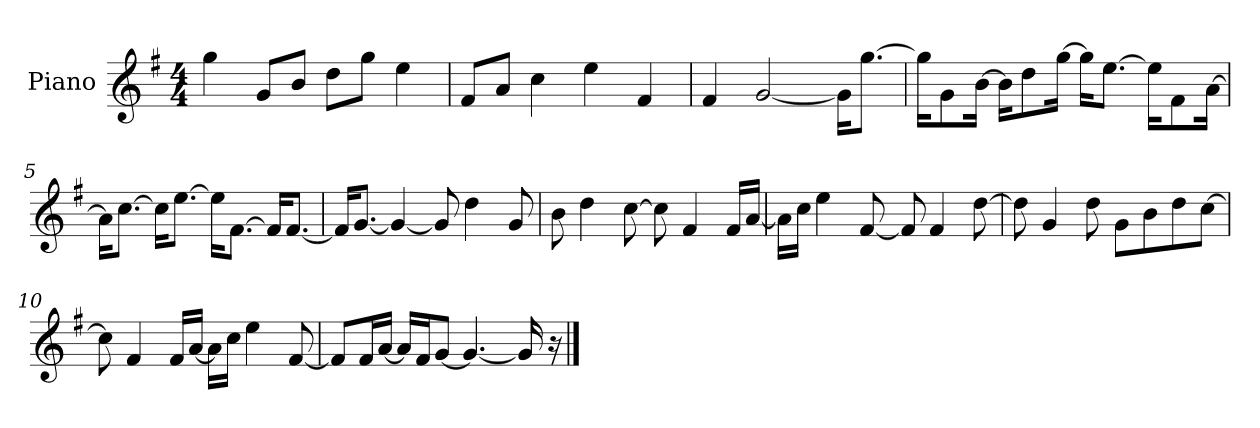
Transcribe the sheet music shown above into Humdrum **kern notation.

**kern
*part1
*staff1
*I"Piano
*I'P-no
*clefG2
*k[f#]
*M4/4
*MM90
=1
4gg\
8g/L
8b/J
8dd\L
8gg\J
4ee\
=2
8f#/L
8a/J
4cc\
4ee\
4f#/
=3
4f#/
[2g/
16g\KL]
[8.gg\J
=4
16gg\KL]
8g\
[16b\Jk
16b\KL]
8dd\
[16gg\Jk
16gg\KL]
[8.ee\J
16ee\KL]
8f#\
[16a\Jk
=5
16a\KL]
[8.cc\J
16cc\KL]
[8.ee\J
16ee\KL]
[8.f#\J
16f#/KL]
[8.f#/J
!!LO:LB:g=z
=6
16f#/KL]
[8.g/J
4g/_
8g/]
4dd\
8g/
=7
8b\
4dd\
[8cc\
8cc\]
4f#/
16f#/LL
[16a/JJ
=8
16a\LL]
16cc\JJ
4ee\
[8f#/
8f#/]
4f#/
[8dd\
=9
8dd\]
4g/
8dd\
8g\L
8b\
8dd\
[8cc\J
=10
8cc\]
4f#/
16f#/LL
[16a/JJ
16a\LL]
16cc\JJ
4ee\
[8f#/
!!LO:LB:g=z
=11
8f#/L]
16f#/L
[16a/JJ
16a/LL]
16f#/J
[8g/J
4.g/_
16g/]
16r
==
*-
